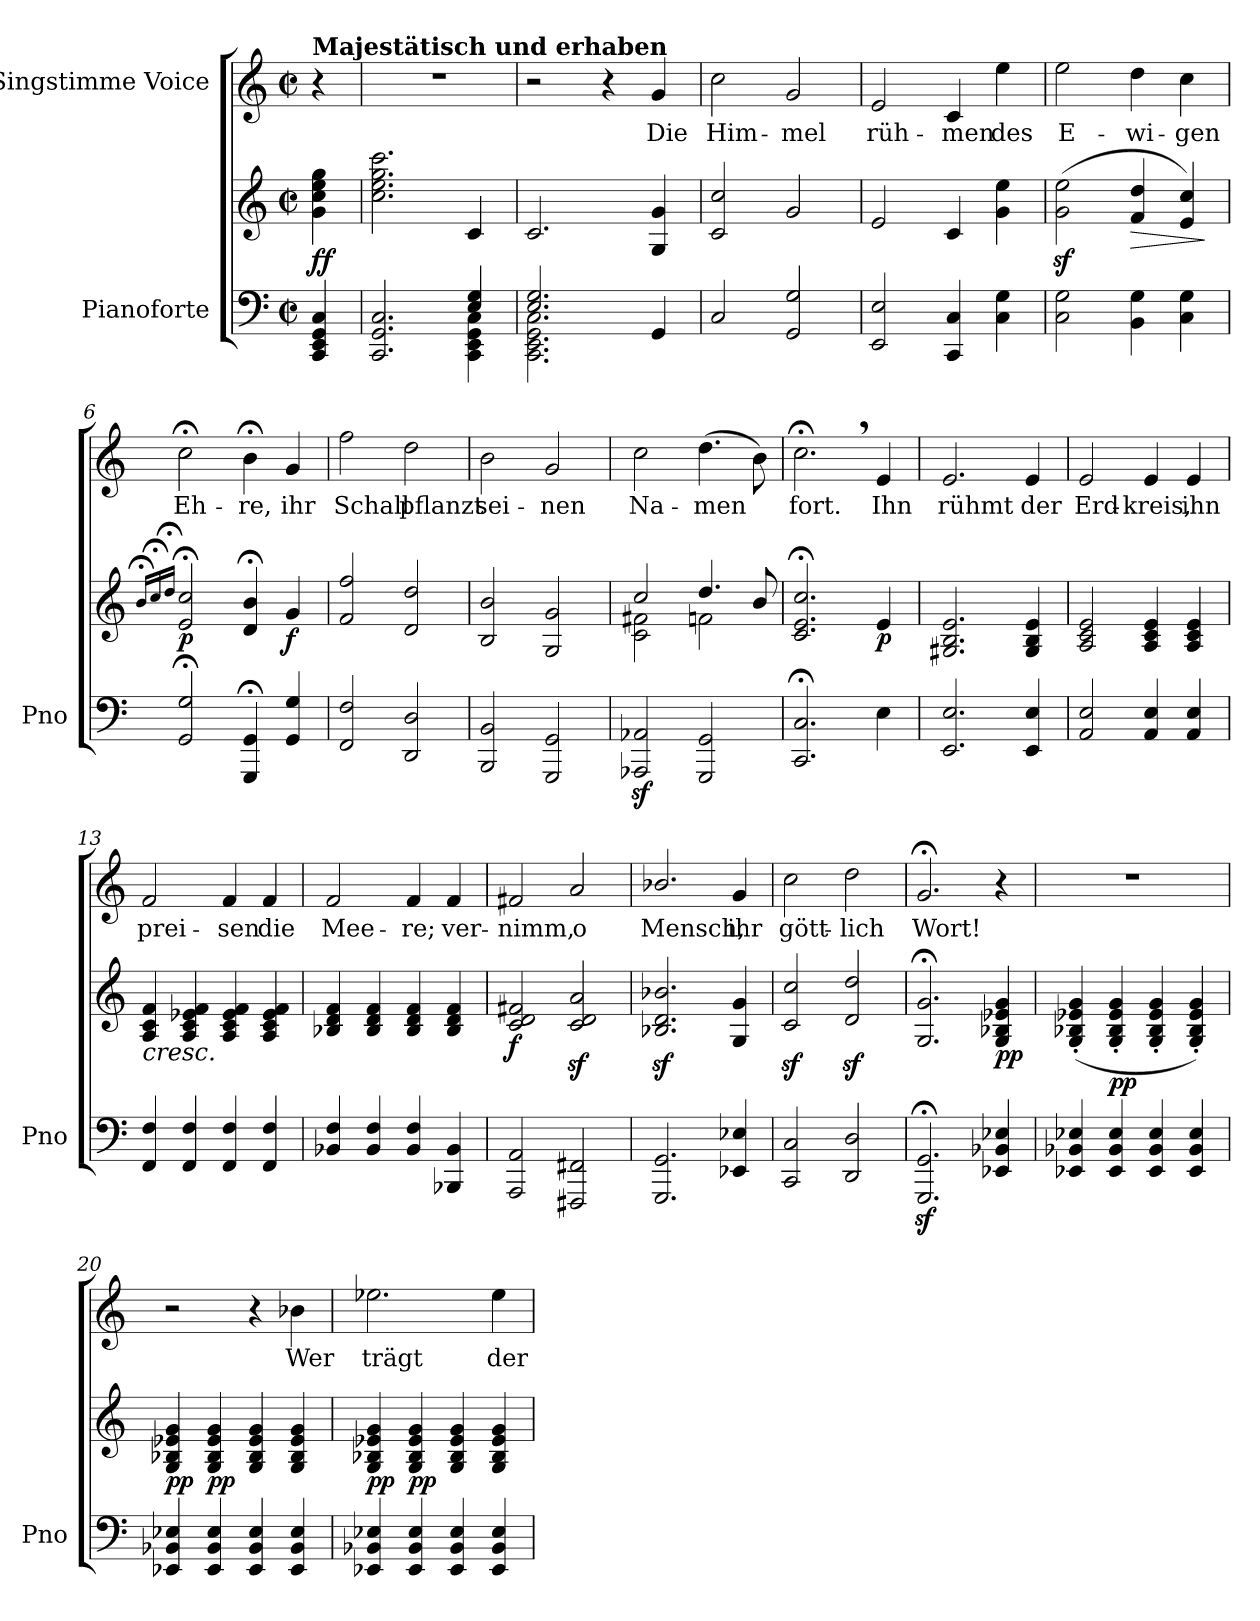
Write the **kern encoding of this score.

**kern	**kern	**dynam	**kern	**text
*part2	*part2	*part2	*part1	*part1
*staff3	*staff2	*staff2/3	*staff1	*staff1
*I"Pianoforte	*	*	*I"Singstimme Voice	*
*I'Pno	*	*	*	*
*clefF4	*clefG2	*	*clefG2	*
*k[]	*k[]	*	*k[]	*
*M2/2	*M2/2	*	*M2/2	*
*met(c|)	*met(c|)	*	*met(c|)	*
=	=	=	=	=
!	!	!	!LO:TX:a:B:t=Majestätisch und erhaben	!
!	!	!LO:DY:b	!	!
4CC/ 4EE/ 4GG/ 4C/	4g\ 4cc\ 4ee\ 4gg\	ff	4r	.
=1	=1	=1	=1	=1
*^	*	*	*	*
2.ryy	2.CC/ 2.GG/ 2.C/	2.cc\ 2.ee\ 2.gg\ 2.ccc\	.	1r	.
4E/ 4G/	4CC\ 4EE\ 4GG\ 4C\	4c/	.	.	.
=2	=2	=2	=2	=2	=2
2.E/ 2.G/	2.CC\ 2.EE\ 2.GG\ 2.C\	2.c/	.	2r	.
.	.	.	.	4r	.
!	!	!	!	!	!LO:LY:b
4GG/	4ryy	4G/ 4g/	.	4g/	Die
=3	=3	=3	=3	=3	=3
!	!	!	!	!	!LO:LY:b
*v	*v	*	*	*	*
2C/	2c/ 2cc/	.	2cc\	Him-
!	!	!	!	!LO:LY:b
2GG/ 2G/	2g/	.	2g/	-mel
=4	=4	=4	=4	=4
!	!	!	!	!LO:LY:b
2EE/ 2E/	2e/	.	2e/	rüh-
!	!	!	!	!LO:LY:b
4CC/ 4C/	4c/	.	4c/	-men
!	!	!	!	!LO:LY:b
4C\ 4G\	4g\ 4ee\	.	4ee\	des
=5	=5	=5	=5	=5
!	!	!	!	!LO:LY:b
2C\ 2G\	(<2g\z< 2ee\z<	.	2ee\	E-
!	!	!LO:HP:b	!	!LO:LY:b
4BB\ 4G\	4f/ 4dd/	>	4dd\	-wi-
!	!	!	!	!LO:LY:b
4C\ 4G\	4e/ 4cc/)	.	4cc\	-gen
.	.	]	.	.
=6	=6	=6	=6	=6
.	16qb;</LL	.	.	.
.	16qcc;</	.	.	.
.	16qdd;</JJ	.	.	.
!	!	!LO:DY:b	!	!LO:LY:b
2GG/; 2G/;	2e/;< 2cc/;<	p	2cc;<\	Eh-
!	!	!	!	!LO:LY:b
4GGG/; 4GG/;	4d/;< 4b/;<	.	4b;<\	-re,
!	!	!LO:DY:b	!	!LO:LY:b
4GG/ 4G/	4g/	f	4g/	ihr
=7	=7	=7	=7	=7
!	!	!	!	!LO:LY:b
2FF/ 2F/	2f/ 2ff/	.	2ff\	Schall
!	!	!	!	!LO:LY:b
2DD/ 2D/	2d/ 2dd/	.	2dd\	pflanzt
!!LO:LB:g=z
=8	=8	=8	=8	=8
!	!	!	!	!LO:LY:b
2BBB/ 2BB/	2B/ 2b/	.	2b\	sei-
!	!	!	!	!LO:LY:b
2GGG/ 2GG/	2G/ 2g/	.	2g/	-nen
=9	=9	=9	=9	=9
*	*^	*	*	*
!	!	!	!	!	!LO:LY:b
2AAA-X/z< 2AA-X/z<	2cc/	2c\ 2f#X\	.	2cc\	Na-
!	!	!	!	!	!LO:LY:b
2GGG/ 2GG/	4.dd/	2fn\	.	(>4.dd\	-men
.	8b/	.	.	8b\)	.
*	*v	*v	*	*	*
=10	=10	=10	=10	=10
!	!	!	!	!LO:LY:b
2.CC/; 2.C/;	2.c/;< 2.e/;< 2.cc/;<	.	2.cc;<,\	fort.
!	!	!LO:DY:b	!	!LO:LY:b
4E\	4e/	p	4e/	Ihn
=11	=11	=11	=11	=11
!	!	!	!	!LO:LY:b
2.EE/ 2.E/	2.G#X/ 2.B/ 2.e/	.	2.e/	rühmt
!	!	!	!	!LO:LY:b
4EE/ 4E/	4G#/ 4B/ 4e/	.	4e/	der
=12	=12	=12	=12	=12
!	!	!	!	!LO:LY:b
2AA/ 2E/	2A/ 2c/ 2e/	.	2e/	Erd-
!	!	!	!	!LO:LY:b
4AA/ 4E/	4A/ 4c/ 4e/	.	4e/	-kreis,
!	!	!	!	!LO:LY:b
4AA/ 4E/	4A/ 4c/ 4e/	.	4e/	ihn
=13	=13	=13	=13	=13
!	!LO:TX:b:i:t=cresc.	!	!	!
!	!	!	!	!LO:LY:b
4FF/ 4F/	4A/ 4c/ 4f/	.	2f/	prei-
4FF/ 4F/	4A/ 4c/ 4e-X/ 4f/	.	.	.
!	!	!	!	!LO:LY:b
4FF/ 4F/	4A/ 4c/ 4e-/ 4f/	.	4f/	-sen
!	!	!	!	!LO:LY:b
4FF/ 4F/	4A/ 4c/ 4e-/ 4f/	.	4f/	die
=14	=14	=14	=14	=14
!	!	!	!	!LO:LY:b
4BB-X/ 4F/	4B-X/ 4d/ 4f/	.	2f/	Mee-
4BB-/ 4F/	4B-/ 4d/ 4f/	.	.	.
!	!	!	!	!LO:LY:b
4BB-/ 4F/	4B-/ 4d/ 4f/	.	4f/	-re;
!	!	!	!	!LO:LY:b
4BBB-X/ 4BB-/	4B-/ 4d/ 4f/	.	4f/	ver-
=15	=15	=15	=15	=15
!	!	!LO:DY:b	!	!LO:LY:b
2AAA/ 2AA/	2c/ 2d/ 2f#X/	f	2f#X/	-nimm,
!	!	!	!	!LO:LY:b
2FFF#X/ 2FF#X/	2c/z< 2d/z< 2a/z<	.	2a/	o
=16	=16	=16	=16	=16
!	!	!	!	!LO:LY:b
2.GGG/ 2.GG/	2.B-X/z< 2.d/z< 2.b-X/z<	.	2.b-X/	Mensch,
!	!	!	!	!LO:LY:b
4EE-X/ 4E-X/	4G/ 4g/	.	4g/	ihr
!!LO:LB:g=z
=17	=17	=17	=17	=17
!	!	!	!	!LO:LY:b
2CC/ 2C/	2c/z< 2cc/z<	.	2cc\	gött-
!	!	!	!	!LO:LY:b
2DD/ 2D/	2d/z< 2dd/z<	.	2dd\	-lich
=18	=18	=18	=18	=18
!	!	!	!	!LO:LY:b
2.GGG/z<; 2.GG/z<;	2.G/;< 2.g/;<	.	2.g;</	Wort!
!	!	!LO:DY:b	!	!
4EE-X/ 4BB-X/ 4E-X/	4G/ 4B-X/ 4e-X/ 4g/	pp	4r	.
=19	=19	=19	=19	=19
4EE-X/ 4BB-X/ 4E-X/	(<4G/' 4B-X/' 4e-X/' 4g/'	.	1r	.
!	!	!LO:DY:b	!	!
4EE-/ 4BB-/ 4E-/	4G/' 4B-/' 4e-/' 4g/'	pp	.	.
4EE-/ 4BB-/ 4E-/	4G/' 4B-/' 4e-/' 4g/'	.	.	.
4EE-/ 4BB-/ 4E-/	4G/' 4B-/' 4e-/' 4g/')	.	.	.
=20	=20	=20	=20	=20
!	!	!LO:DY:b	!	!
4EE-X/ 4BB-X/ 4E-X/	4G/ 4B-X/ 4e-X/ 4g/	pp	2r	.
!	!	!LO:DY:b	!	!
4EE-/ 4BB-/ 4E-/	4G/ 4B-/ 4e-/ 4g/	pp	.	.
4EE-/ 4BB-/ 4E-/	4G/ 4B-/ 4e-/ 4g/	.	4r	.
!	!	!	!	!LO:LY:b
4EE-/ 4BB-/ 4E-/	4G/ 4B-/ 4e-/ 4g/	.	4b-X\	Wer
=21	=21	=21	=21	=21
!	!	!LO:DY:b	!	!LO:LY:b
4EE-X/ 4BB-X/ 4E-X/	4G/ 4B-X/ 4e-X/ 4g/	pp	2.ee-X\	trägt
!	!	!LO:DY:b	!	!
4EE-/ 4BB-/ 4E-/	4G/ 4B-/ 4e-/ 4g/	pp	.	.
4EE-/ 4BB-/ 4E-/	4G/ 4B-/ 4e-/ 4g/	.	.	.
!	!	!	!	!LO:LY:b
4EE-/ 4BB-/ 4E-/	4G/ 4B-/ 4e-/ 4g/	.	4ee-\	der
=	=	=	=	=
*-	*-	*-	*-	*-
